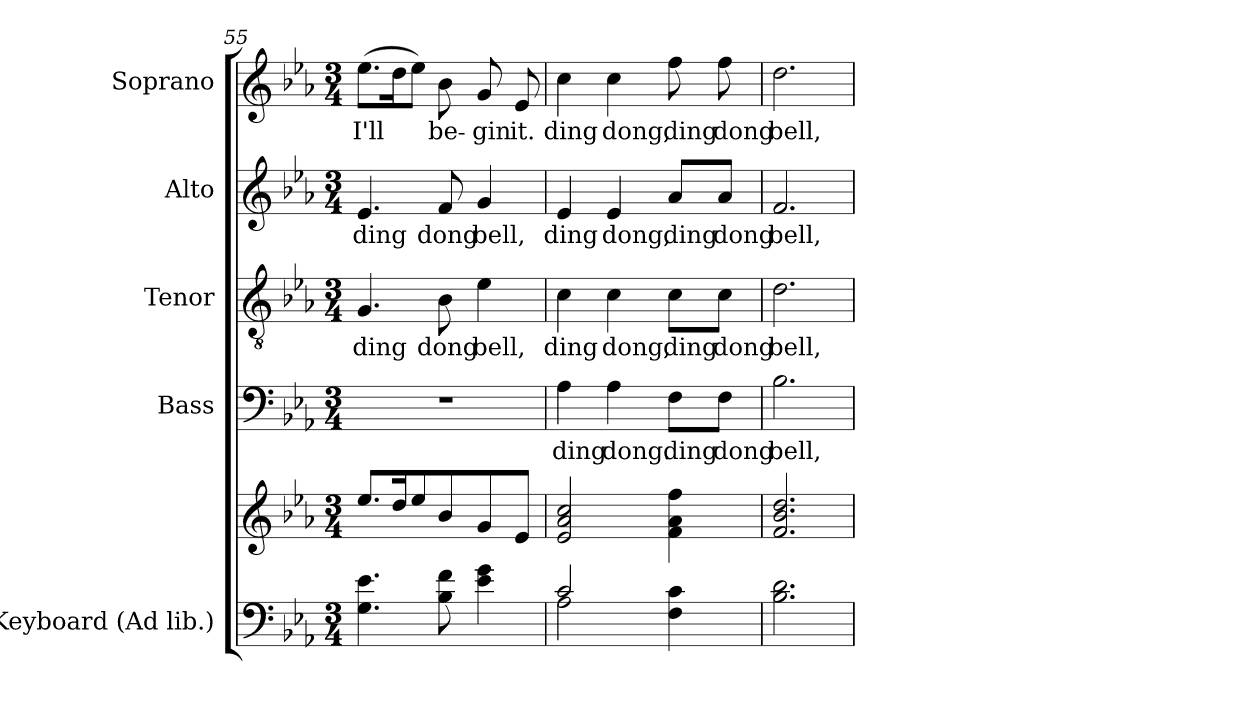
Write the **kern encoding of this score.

**kern	**kern	**kern	**text	**kern	**text	**kern	**text	**kern	**text
*part5	*part5	*part4	*part4	*part3	*part3	*part2	*part2	*part1	*part1
*staff6	*staff5	*staff4	*staff4	*staff3	*staff3	*staff2	*staff2	*staff1	*staff1
*I"Keyboard (Ad lib.)	*	*I"Bass	*	*I"Tenor	*	*I"Alto	*	*I"Soprano	*
*I'Kbd.	*	*I'B.	*	*I'T.	*	*I'A.	*	*I'S.	*
*clefF4	*clefG2	*clefF4	*	*clefGv2	*	*clefG2	*	*clefG2	*
*	*	*	*	*ITrd7c12	*	*	*	*	*
*k[b-e-a-]	*k[b-e-a-]	*k[b-e-a-]	*	*k[b-e-a-]	*	*k[b-e-a-]	*	*k[b-e-a-]	*
*E-:	*E-:	*E-:	*	*E-:	*	*E-:	*	*E-:	*
*M3/4	*M3/4	*M3/4	*	*M3/4	*	*M3/4	*	*M3/4	*
=55	=55	=55	=55	=55	=55	=55	=55	=55	=55
!	!	!LO:N:vis=1	!	!	!	!	!	!	!
!	!	!	!	!	!LO:LY:b:color=#000000	!	!	!	!
!	!	!	!	!	!	!	!LO:LY:b:color=#000000	!	!
!	!	!	!	!	!	!	!	!	!LO:LY:b:color=#000000
4.Gi\ 4.e-i	8.ee-i/L	2.r	.	4.GGi/	ding	4.e-i/	ding	(8.ee-i\L	I'll
.	16ddi/k	.	.	.	.	.	.	16ddi\k	.
.	8ee-i/	.	.	.	.	.	.	8ee-i\J)	.
!	!	!	!	!	!LO:LY:b:color=#000000	!	!	!	!
!	!	!	!	!	!	!	!LO:LY:b:color=#000000	!	!
!	!	!	!	!	!	!	!	!	!LO:LY:b:color=#000000
8B-i\ 8fi	8b-i/	.	.	8BB-i\	dong	8fi/	dong	8b-i\	be-
!	!	!	!	!	!LO:LY:b:color=#000000	!	!	!	!
!	!	!	!	!	!	!	!LO:LY:b:color=#000000	!	!
!	!	!	!	!	!	!	!	!	!LO:LY:b:color=#000000
4e-i\ 4gi	8gi/	.	.	4E-i\	bell,	4gi/	bell,	8gi/	-gin
!	!	!	!	!	!	!	!	!	!LO:LY:b:color=#000000
.	8e-i/J	.	.	.	.	.	.	8e-i/	it.
!!LO:LB:g=z
=56	=56	=56	=56	=56	=56	=56	=56	=56	=56
*^	*	*	*	*	*	*	*	*	*
!	!	!	!	!LO:LY:b:color=#000000	!	!	!	!	!	!
!	!	!	!	!	!	!LO:LY:b:color=#000000	!	!	!	!
!	!	!	!	!	!	!	!	!LO:LY:b:color=#000000	!	!
!	!	!	!	!	!	!	!	!	!	!LO:LY:b:color=#000000
2ci/	2A-i\	2e-i/ 2a-i 2cci	4A-i\	ding	4Ci\	ding	4e-i/	ding	4cci\	ding
!	!	!	!	!LO:LY:b:color=#000000	!	!	!	!	!	!
!	!	!	!	!	!	!LO:LY:b:color=#000000	!	!	!	!
!	!	!	!	!	!	!	!	!LO:LY:b:color=#000000	!	!
!	!	!	!	!	!	!	!	!	!	!LO:LY:b:color=#000000
.	.	.	4A-i\	dong.	4Ci\	dong,	4e-i/	dong,	4cci\	dong,
!	!	!	!	!LO:LY:b:color=#000000	!	!	!	!	!	!
!	!	!	!	!	!	!LO:LY:b:color=#000000	!	!	!	!
!	!	!	!	!	!	!	!	!LO:LY:b:color=#000000	!	!
!	!	!	!	!	!	!	!	!	!	!LO:LY:b:color=#000000
4Fi\ 4ci	4ryy	4fi\ 4a-i 4ffi	8Fi\L	ding	8Ci\L	ding	8a-i/L	ding	8ffi\	ding
!	!	!	!	!LO:LY:b:color=#000000	!	!	!	!	!	!
!	!	!	!	!	!	!LO:LY:b:color=#000000	!	!	!	!
!	!	!	!	!	!	!	!	!LO:LY:b:color=#000000	!	!
!	!	!	!	!	!	!	!	!	!	!LO:LY:b:color=#000000
.	.	.	8Fi\J	dong	8Ci\J	dong	8a-i/J	dong	8ffi\	dong
*v	*v	*	*	*	*	*	*	*	*	*
=57	=57	=57	=57	=57	=57	=57	=57	=57	=57
!	!	!	!LO:LY:b:color=#000000	!	!	!	!	!	!
!	!	!	!	!	!LO:LY:b:color=#000000	!	!	!	!
!	!	!	!	!	!	!	!LO:LY:b:color=#000000	!	!
!	!	!	!	!	!	!	!	!	!LO:LY:b:color=#000000
2.B-i\ 2.di	2.fi/ 2.b-i 2.ddi	2.B-i\	bell,	2.Di\	bell,	2.fi/	bell,	2.ddi\	bell,
=	=	=	=	=	=	=	=	=	=
*-	*-	*-	*-	*-	*-	*-	*-	*-	*-
